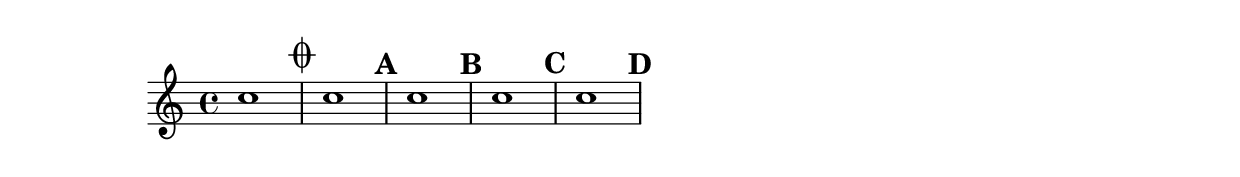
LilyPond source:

\header { texidoc= "

Marks can be printed as numbers.  
By setting @code{markFormatter} we may choose a different style of mark printing. Also, marks can be specified manually, with a markup argument." 
	  
      }

\version "2.7.32"

\paper { ragged-right = ##t } 

\relative c''{
  \set Score.markFormatter = #format-mark-numbers 
  c1 | \mark \markup { \musicglyph #"scripts.coda" }
  c1 | \mark \default
  c1 | \mark \default
  \set Score.markFormatter
  = #(lambda (mark  context)
      (make-box-markup (format-mark-numbers mark context)))
  c1 | \mark \default
  \set Score.markFormatter
  = #(lambda (mark  context)
      (make-circle-markup (format-mark-numbers mark context)))
  c1 | \mark \default
}

